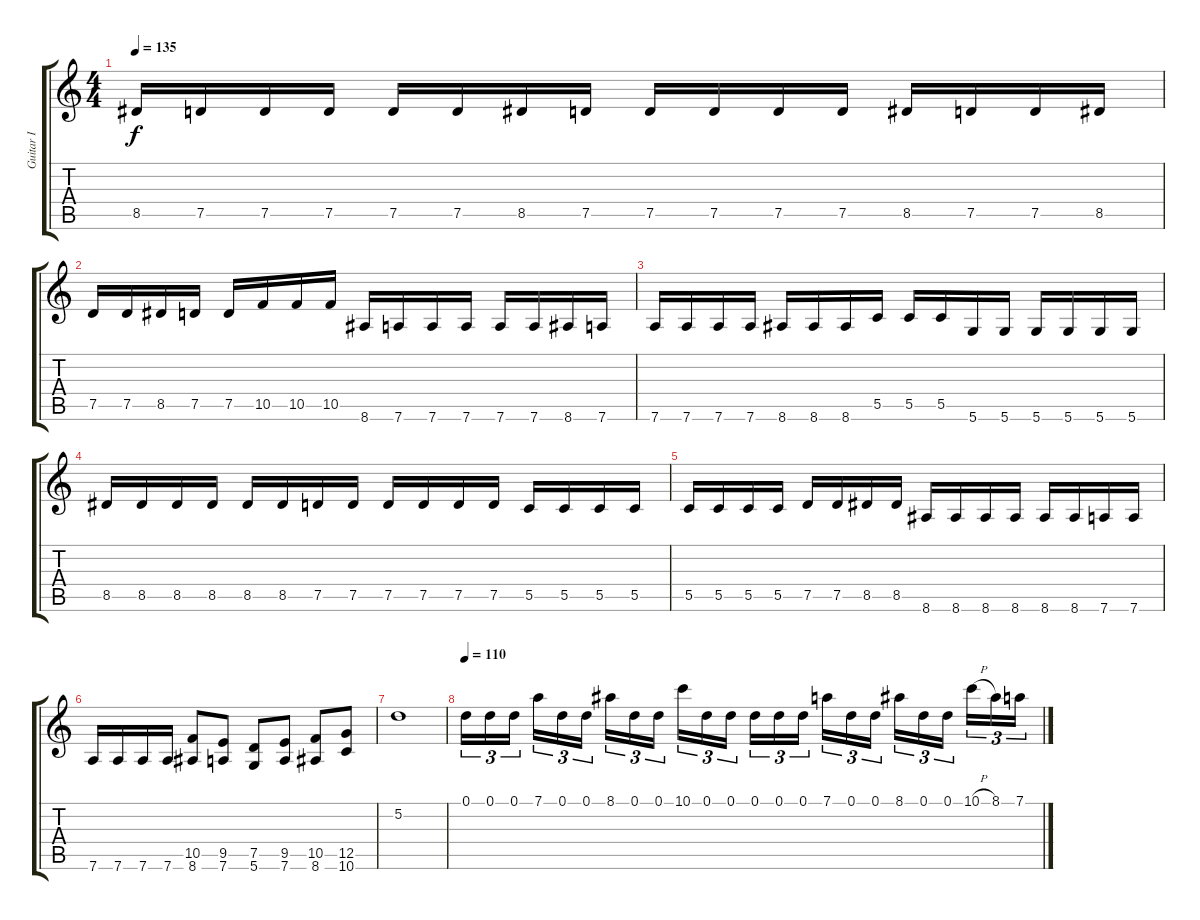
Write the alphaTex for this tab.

\track ("Guitar I" "Guitar I") {instrument distortionguitar}
\staff {score tabs}
\tuning (D4 A3 F3 C3 G2 D2) {hide}
\ts (4 4)
\tempo 135
\clef g2
\ks c
8.5.16{dy f} 7.5.16 7.5.16 7.5.16 7.5.16 7.5.16 8.5.16 7.5.16 7.5.16 7.5.16 7.5.16 7.5.16 8.5.16 7.5.16 7.5.16 8.5.16 |
7.5.16 7.5.16 8.5.16 7.5.16 7.5.16 10.5.16 10.5.16 10.5.16 8.6.16 7.6.16 7.6.16 7.6.16 7.6.16 7.6.16 8.6.16 7.6.16 |
7.6.16 7.6.16 7.6.16 7.6.16 8.6.16 8.6.16 8.6.16 5.5.16 5.5.16 5.5.16 5.6.16 5.6.16 5.6.16 5.6.16 5.6.16 5.6.16 |
8.5.16 8.5.16 8.5.16 8.5.16 8.5.16 8.5.16 7.5.16 7.5.16 7.5.16 7.5.16 7.5.16 7.5.16 5.5.16 5.5.16 5.5.16 5.5.16 |
5.5.16 5.5.16 5.5.16 5.5.16 7.5.16 7.5.16 8.5.16 8.5.16 8.6.16 8.6.16 8.6.16 8.6.16 8.6.16 8.6.16 7.6.16 7.6.16 |
7.6.16 7.6.16 7.6.16 7.6.16 (10.5 8.6).8 (9.5 7.6).8 (7.5 5.6).8 (9.5 7.6).8 (10.5 8.6).8 (12.5 10.6).8 |
5.2.1 |
\tempo 110
0.1.16{tu (3 2)} 0.1.16{tu (3 2)} 0.1.16{tu (3 2)} 7.1.16{tu (3 2)} 0.1.16{tu (3 2)} 0.1.16{tu (3 2)} 8.1.16{tu (3 2)} 0.1.16{tu (3 2)} 0.1.16{tu (3 2)} 10.1.16{tu (3 2)} 0.1.16{tu (3 2)} 0.1.16{tu (3 2)} 0.1.16{tu (3 2)} 0.1.16{tu (3 2)} 0.1.16{tu (3 2)} 7.1.16{tu (3 2)} 0.1.16{tu (3 2)} 0.1.16{tu (3 2)} 8.1.16{tu (3 2)} 0.1.16{tu (3 2)} 0.1.16{tu (3 2)} 10.1{h}.16{tu (3 2)} 8.1.16{tu (3 2)} 7.1.16{tu (3 2)}
